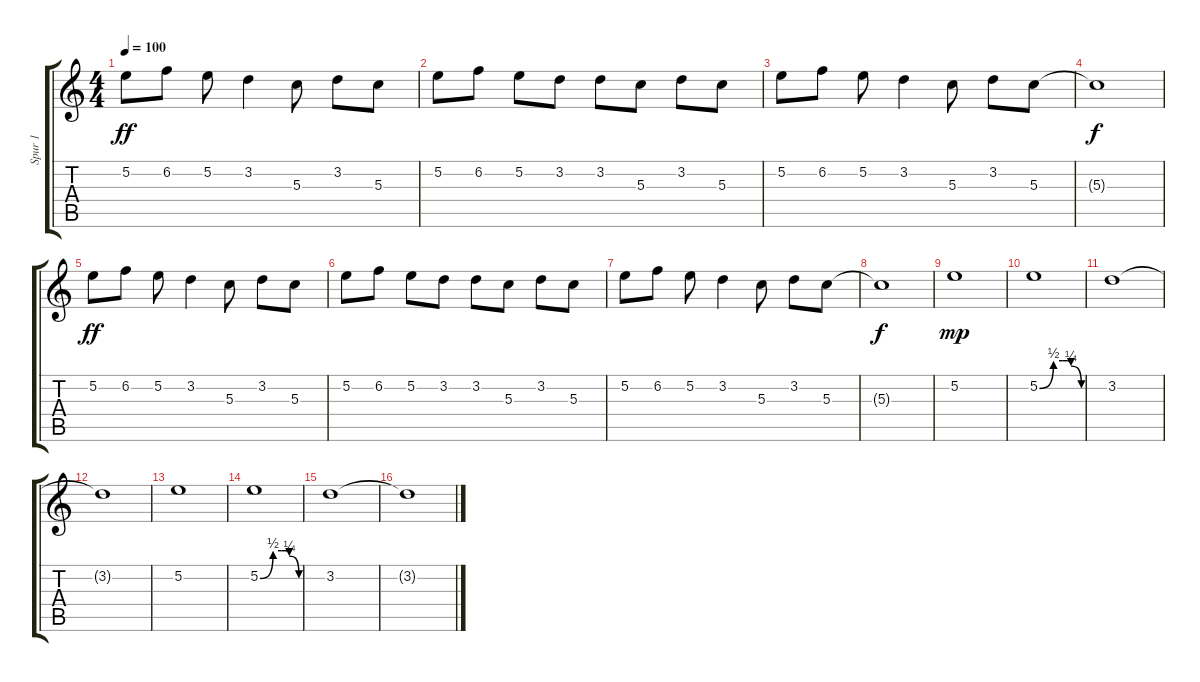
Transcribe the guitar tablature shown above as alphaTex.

\track ("Spur 1" "Spur 1") {instrument overdrivenguitar}
\staff {score tabs}
\tuning (E4 B3 G3 D3 A2 E2) {hide}
\ts (4 4)
\tempo 100
\clef g2
\ks c
5.2.8{dy ff} 6.2.8 5.2.8 3.2.4 5.3.8 3.2.8 5.3.8 |
5.2.8 6.2.8 5.2.8 3.2.8 3.2.8 5.3.8 3.2.8 5.3.8 |
5.2.8 6.2.8 5.2.8 3.2.4 5.3.8 3.2.8 5.3.8 |
5.3{t}.1{dy f} |
5.2.8{dy ff} 6.2.8 5.2.8 3.2.4 5.3.8 3.2.8 5.3.8 |
5.2.8 6.2.8 5.2.8 3.2.8 3.2.8 5.3.8 3.2.8 5.3.8 |
5.2.8 6.2.8 5.2.8 3.2.4 5.3.8 3.2.8 5.3.8 |
5.3{t}.1{dy f} |
5.2.1{dy mp} |
5.2{be (custom 0 0 20 2 33 2 40 2 45 1 60 0)}.1 |
3.2.1 |
3.2{t}.1 |
5.2.1 |
5.2{be (custom 0 0 20 2 33 2 40 2 45 1 60 0)}.1 |
3.2.1 |
3.2{t}.1
